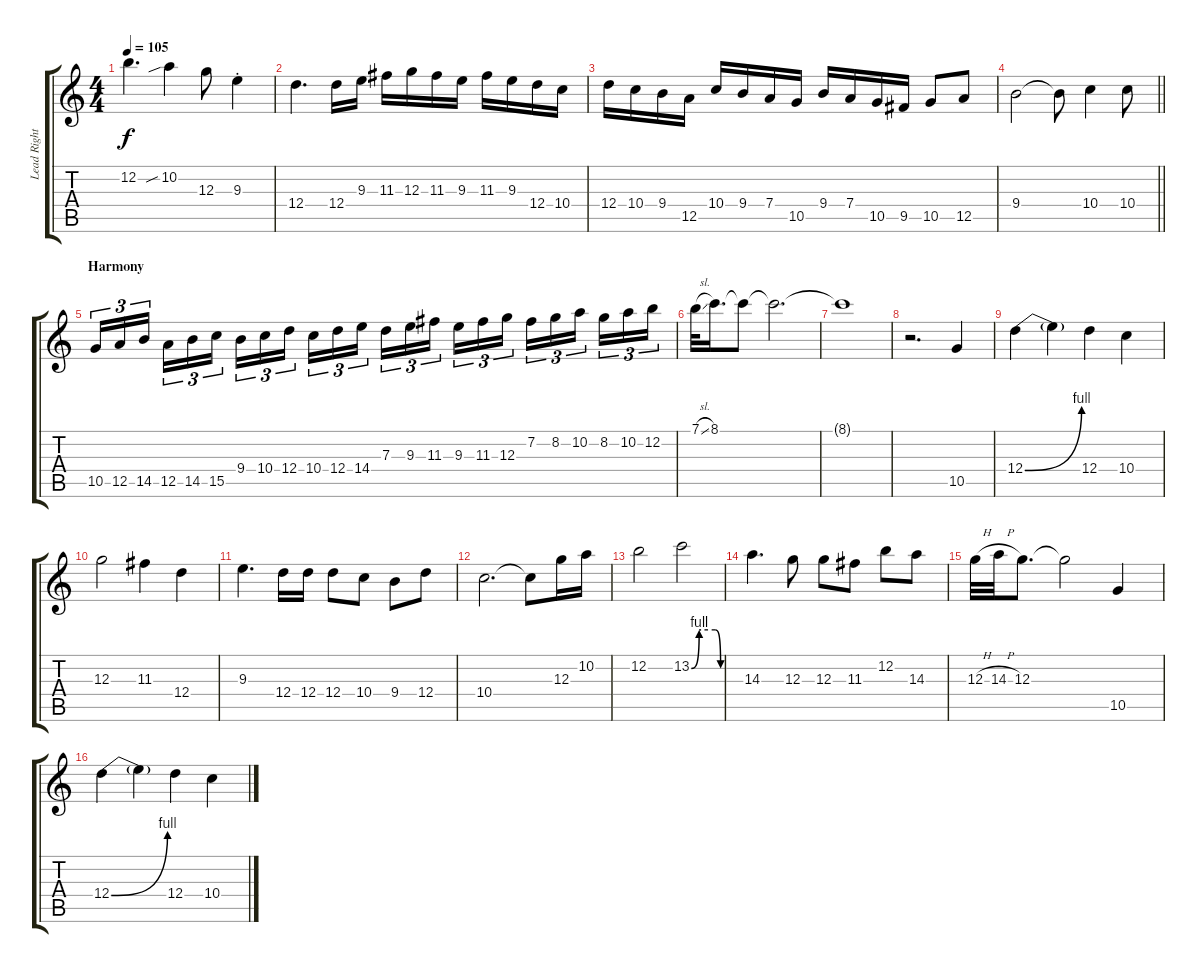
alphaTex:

\track ("Lead Right" "Lead Right") {instrument distortionguitar}
\staff {score tabs}
\tuning (E4 B3 G3 D3 A2 E2) {hide}
\ts (4 4)
\tempo 105
\clef g2
\ks c
12.2.4{d dy f} 10.2{sib}.4 12.3.8 9.3{st}.4 |
12.4.4{d} 12.4.16 9.3.16 11.3.16 12.3.16 11.3.16 9.3.16 11.3.16 9.3.16 12.4.16 10.4.16 |
12.4.16 10.4.16 9.4.16 12.5.16 10.4.16 9.4.16 7.4.16 10.5.16 9.4.16 7.4.16 10.5.16 9.5.16 10.5.8 12.5.8 |
\barLineRight lightlight
9.4.2 9.4{t}.8 10.4.4 10.4.8 |
\section ("" "Harmony")
10.5.16{tu (3 2)} 12.5.16{tu (3 2)} 14.5.16{tu (3 2) beam splitsecondary} 12.5.16{tu (3 2)} 14.5.16{tu (3 2)} 15.5.16{tu (3 2)} 9.4.16{tu (3 2)} 10.4.16{tu (3 2)} 12.4.16{tu (3 2) beam splitsecondary} 10.4.16{tu (3 2)} 12.4.16{tu (3 2)} 14.4.16{tu (3 2)} 7.3.16{tu (3 2)} 9.3.16{tu (3 2)} 11.3.16{tu (3 2) beam splitsecondary} 9.3.16{tu (3 2)} 11.3.16{tu (3 2)} 12.3.16{tu (3 2)} 7.2.16{tu (3 2)} 8.2.16{tu (3 2)} 10.2.16{tu (3 2) beam splitsecondary} 8.2.16{tu (3 2)} 10.2.16{tu (3 2)} 12.2.16{tu (3 2)} |
7.1{sl}.32 8.1.16{d} 8.1{t}.8 8.1{t}.2{d} |
8.1{t}.1 |
r.2{d} 10.5.4 |
12.4{be (bend 0 0 60 4)}.4 12.4{t}.4 12.4.4 10.4.4 |
12.3.2 11.3.4 12.4.4 |
9.3.4{d} 12.4.16 12.4.16 12.4.8 10.4.8 9.4.8 12.4.8 |
10.4.2{d} 10.4{t}.8 12.3.16 10.2.16 |
12.2.2 13.2{be (custom 0 0 16 4 20 4 49 4 60 0)}.2 |
14.3.4{d} 12.3.8 12.3.8 11.3.8 12.2.8 14.3.8 |
12.3{h}.32 14.3{h}.32 12.3.8{d} 12.3{t}.2 10.5.4 |
12.4{be (bend 0 0 60 4)}.4 12.4{t}.4 12.4.4 10.4.4
